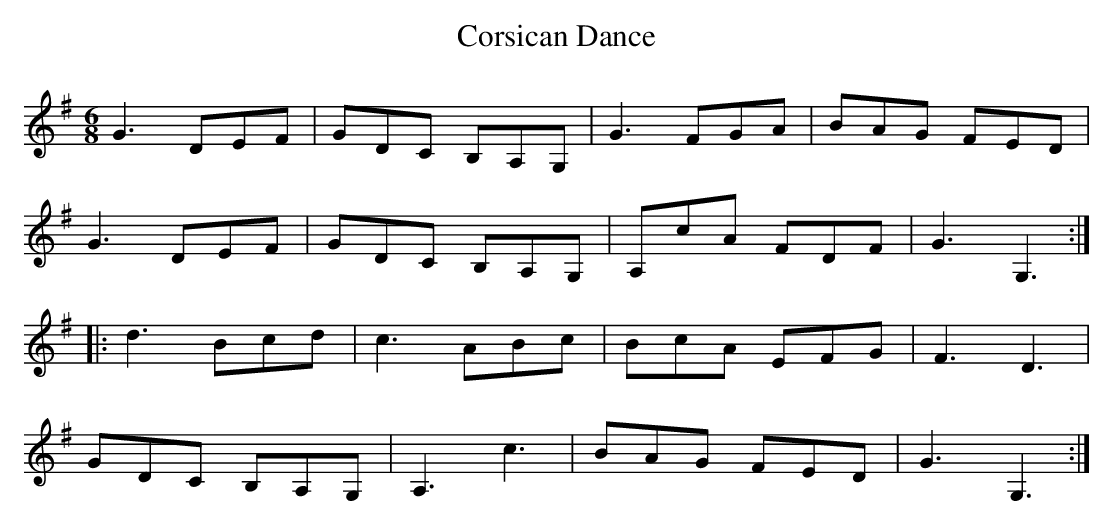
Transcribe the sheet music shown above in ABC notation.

X:1
T:Corsican Dance
M:6/8
L:1/8
K:G
G3 DEF|GDC B,A,G,|G3 FGA|BAG FED|
G3 DEF|GDC B,A,G,|A,cA FDF|G3 G,3:|
|:d3 Bcd|c3 ABc|BcA EFG|F3 D3|
GDC B,A,G,|A,3 c3|BAG FED|G3 G,3:|]
